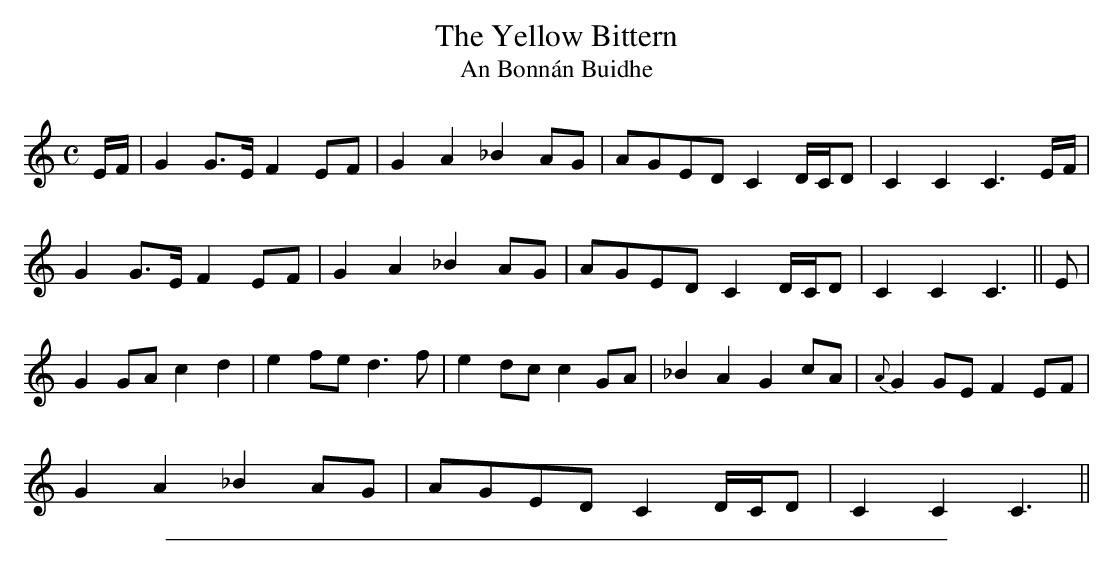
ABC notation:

X:1
T: Yellow Bittern, The
T: An Bonn\'an Buidhe
L:1/8
M:C
K:C
E/F/|G2 G>E F2 EF|G2A2_B2 AG|AGED C2 D/C/D|C2C2 C3E/F/|
G2 G>E F2 EF|G2A2_B2 AG|AGED C2 D/C/D|C2C2C3||E|
G2 GA c2d2|e2 fe d3f|e2 dc c2 GA|_B2A2G2 cA|{A}G2 GE F2 EF|
G2A2_B2 AG|AGED C2 D/C/D|C2C2 C3||
